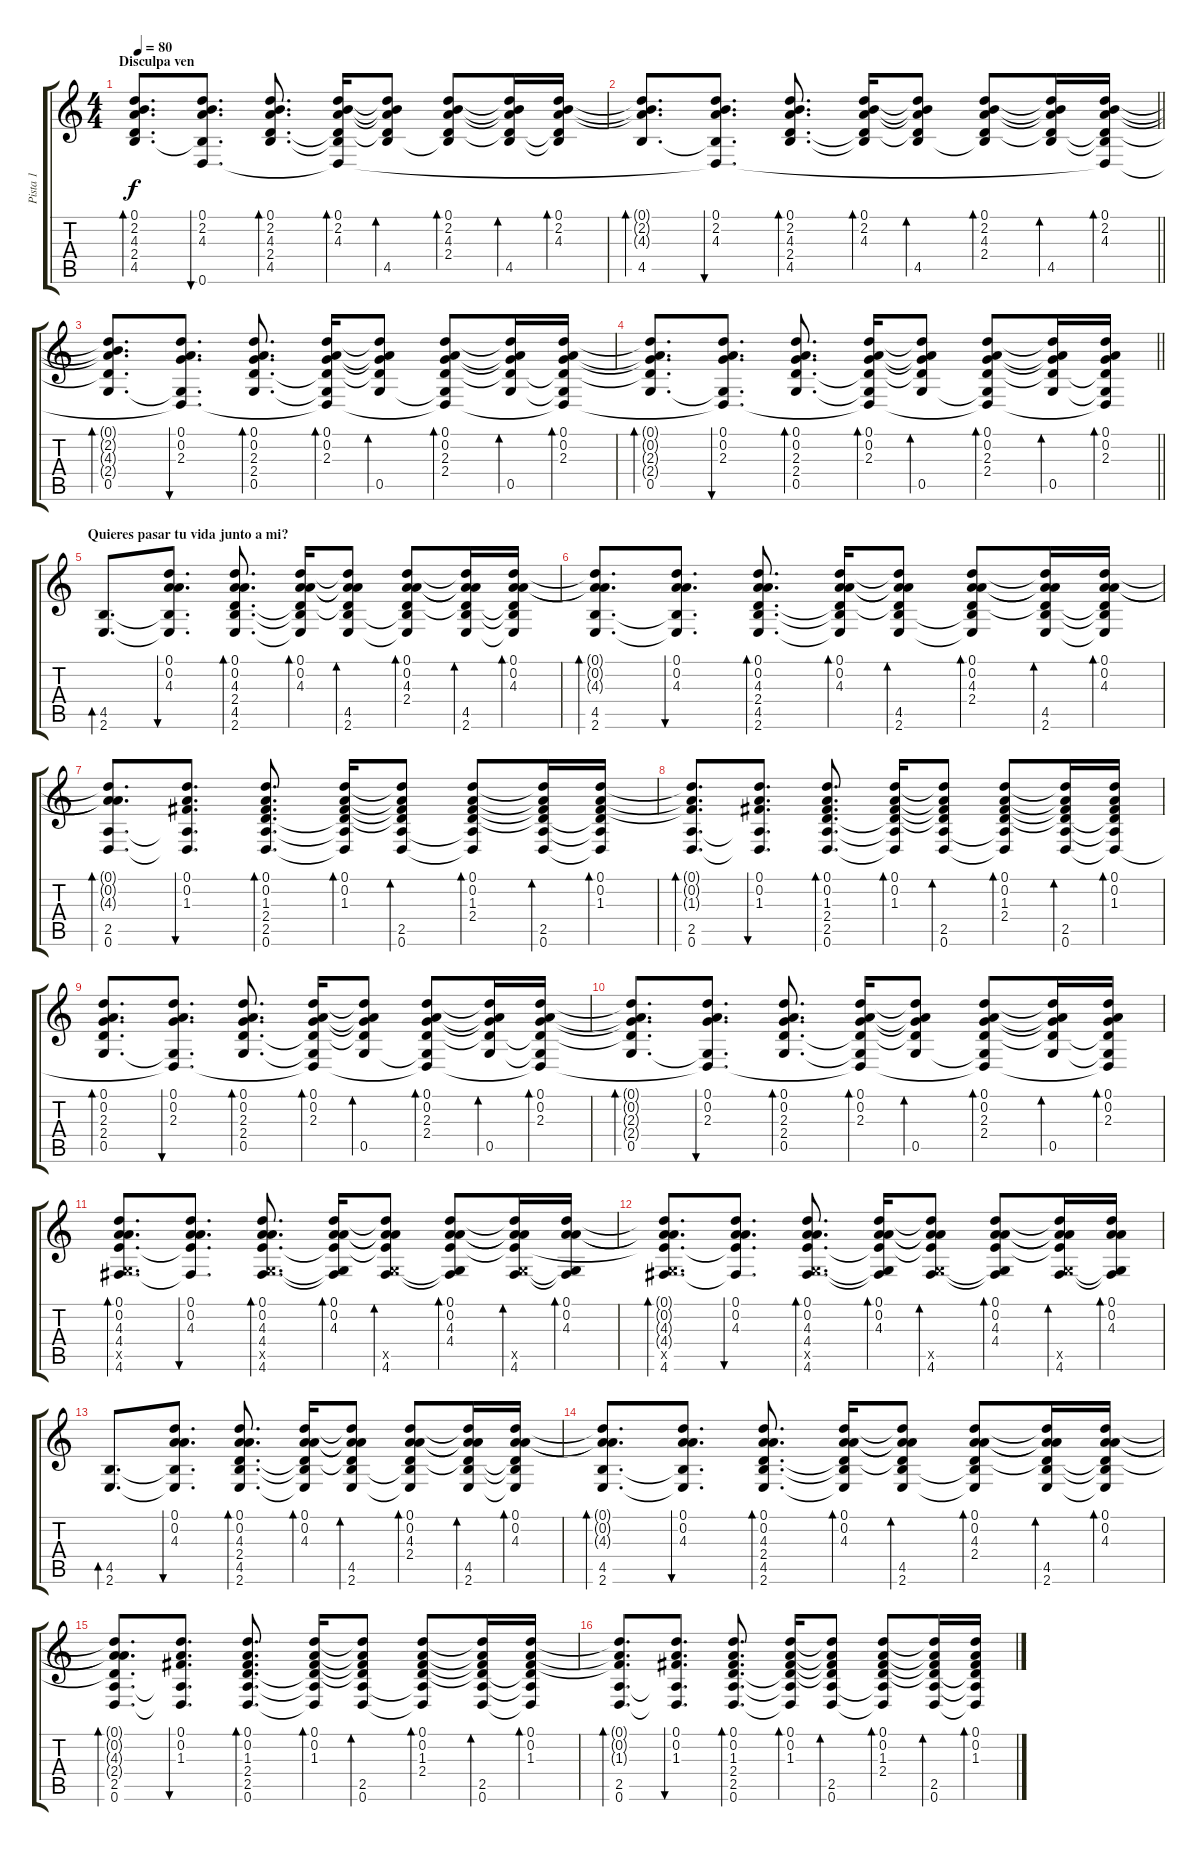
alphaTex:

\track ("Pista 1" "Pista 1") {instrument acousticguitarsteel}
\staff {score tabs}
\tuning (D4 A3 F3 C3 G2 D2) {hide}
\ts (4 4)
\section ("" "Disculpa ven")
\tempo 80
\clef g2
\ks c
(0.1 2.2 4.3 2.4 4.5).8{d bd 60 dy f} (0.1 2.2 4.3 4.5{t} 0.6{t}).8{d bu 60} (0.1 2.2 4.3 2.4 4.5).8{d bd 30} (0.1 2.2 4.3 2.4{t} 4.5{t} 0.6{t}).16{bd 60} (0.1{t} 2.2{t} 4.3{t} 2.4{t} 4.5).8{bd 60} (0.1 2.2 4.3 2.4 4.5{t}).8{bd 30} (0.1{t} 2.2{t} 4.3{t} 2.4{t} 4.5).16{bd 30} (0.1 2.2 4.3 2.4{t} 4.5{t}).16{bd 30} |
\barLineRight lightlight
(0.1{t} 2.2{t} 4.3{t} 4.5).8{d bd 60} (0.1 2.2 4.3 4.5{t} 0.6{t}).8{d bu 60} (0.1 2.2 4.3 2.4 4.5).8{d bd 30} (0.1 2.2 4.3 2.4{t} 4.5{t}).16{bd 60} (0.1{t} 2.2{t} 4.3{t} 2.4{t} 4.5).8{bd 60} (0.1 2.2 4.3 2.4 4.5{t}).8{bd 30} (0.1{t} 2.2{t} 4.3{t} 2.4{t} 4.5).16{bd 30} (0.1 2.2 4.3 2.4{t} 4.5{t} 0.6{t}).16{bd 30} |
(0.1{t} 2.2{t} 4.3{t} 2.4{t} 0.5).8{d bd 60} (0.1 0.2 2.3 0.5{t} 0.6{t}).8{d bu 60} (0.1 0.2 2.3 2.4 0.5).8{d bd 30} (0.1 0.2 2.3 2.4{t} 0.5{t} 0.6{t}).16{bd 60} (0.1{t} 0.2{t} 2.3{t} 2.4{t} 0.5).8{bd 60} (0.1 0.2 2.3 2.4 0.5{t} 0.6{t}).8{bd 30} (0.1{t} 0.2{t} 2.3{t} 2.4{t} 0.5).16{bd 30} (0.1 0.2 2.3 2.4{t} 0.5{t} 0.6{t}).16{bd 30} |
\barLineRight lightlight
(0.1{t} 0.2{t} 2.3{t} 2.4{t} 0.5).8{d bd 60} (0.1 0.2 2.3 0.5{t} 0.6{t}).8{d bu 60} (0.1 0.2 2.3 2.4 0.5).8{d bd 30} (0.1 0.2 2.3 2.4{t} 0.5{t} 0.6{t}).16{bd 60} (0.1{t} 0.2{t} 2.3{t} 2.4{t} 0.5).8{bd 60} (0.1 0.2 2.3 2.4 0.5{t} 0.6{t}).8{bd 30} (0.1{t} 0.2{t} 2.3{t} 2.4{t} 0.5).16{bd 30} (0.1 0.2 2.3 2.4{t} 0.5{t} 0.6{t}).16{bd 30} |
\section ("" "Quieres pasar tu vida junto a mi?")
(4.5 2.6).8{d bd 60} (0.1 0.2 4.3 4.5{t} 2.6{t}).8{d bu 60} (0.1 0.2 4.3 2.4 4.5 2.6).8{d bd 30} (0.1 0.2 4.3 2.4{t} 4.5{t} 2.6{t}).16{bd 60} (0.1{t} 0.2{t} 4.3{t} 2.4{t} 4.5 2.6).8{bd 60} (0.1 0.2 4.3 2.4 4.5{t} 2.6{t}).8{bd 30} (0.1{t} 0.2{t} 4.3{t} 2.4{t} 4.5 2.6).16{bd 30} (0.1 0.2 4.3 2.4{t} 4.5{t} 2.6{t}).16{bd 30} |
(0.1{t} 0.2{t} 4.3{t} 4.5 2.6).8{d bd 60} (0.1 0.2 4.3 4.5{t} 2.6{t}).8{d bu 60} (0.1 0.2 4.3 2.4 4.5 2.6).8{d bd 30} (0.1 0.2 4.3 2.4{t} 4.5{t} 2.6{t}).16{bd 60} (0.1{t} 0.2{t} 4.3{t} 2.4{t} 4.5 2.6).8{bd 60} (0.1 0.2 4.3 2.4 4.5{t} 2.6{t}).8{bd 30} (0.1{t} 0.2{t} 4.3{t} 2.4{t} 4.5 2.6).16{bd 30} (0.1 0.2 4.3 2.4{t} 4.5{t} 2.6{t}).16{bd 30} |
(0.1{t} 0.2{t} 4.3{t} 2.5 0.6).8{d bd 60} (0.1 0.2 1.3 2.5{t} 0.6{t}).8{d bu 60} (0.1 0.2 1.3 2.4 2.5 0.6).8{d bd 30} (0.1 0.2 1.3 2.4{t} 2.5{t} 0.6{t}).16{bd 60} (0.1{t} 0.2{t} 1.3{t} 2.4{t} 2.5 0.6).8{bd 60} (0.1 0.2 1.3 2.4 2.5{t} 0.6{t}).8{bd 30} (0.1{t} 0.2{t} 1.3{t} 2.4{t} 2.5 0.6).16{bd 30} (0.1 0.2 1.3 2.4{t} 2.5{t} 0.6{t}).16{bd 30} |
(0.1{t} 0.2{t} 1.3{t} 2.5 0.6).8{d bd 60} (0.1 0.2 1.3 2.5{t} 0.6{t}).8{d bu 60} (0.1 0.2 1.3 2.4 2.5 0.6).8{d bd 30} (0.1 0.2 1.3 2.4{t} 2.5{t} 0.6{t}).16{bd 60} (0.1{t} 0.2{t} 1.3{t} 2.4{t} 2.5 0.6).8{bd 60} (0.1 0.2 1.3 2.4 2.5{t} 0.6{t}).8{bd 30} (0.1{t} 0.2{t} 1.3{t} 2.4{t} 2.5 0.6).16{bd 30} (0.1 0.2 1.3 2.4{t} 2.5{t} 0.6{t}).16{bd 30} |
(0.1 0.2 2.3 2.4 0.5).8{d bd 60} (0.1 0.2 2.3 0.5{t} 0.6{t}).8{d bu 60} (0.1 0.2 2.3 2.4 0.5).8{d bd 30} (0.1 0.2 2.3 2.4{t} 0.5{t} 0.6{t}).16{bd 60} (0.1{t} 0.2{t} 2.3{t} 2.4{t} 0.5).8{bd 60} (0.1 0.2 2.3 2.4 0.5{t} 0.6{t}).8{bd 30} (0.1{t} 0.2{t} 2.3{t} 2.4{t} 0.5).16{bd 30} (0.1 0.2 2.3 2.4{t} 0.5{t} 0.6{t}).16{bd 30} |
(0.1{t} 0.2{t} 2.3{t} 2.4{t} 0.5).8{d bd 60} (0.1 0.2 2.3 0.5{t} 0.6{t}).8{d bu 60} (0.1 0.2 2.3 2.4 0.5).8{d bd 30} (0.1 0.2 2.3 2.4{t} 0.5{t} 0.6{t}).16{bd 60} (0.1{t} 0.2{t} 2.3{t} 2.4{t} 0.5).8{bd 60} (0.1 0.2 2.3 2.4 0.5{t} 0.6{t}).8{bd 30} (0.1{t} 0.2{t} 2.3{t} 2.4{t} 0.5).16{bd 30} (0.1 0.2 2.3 2.4{t} 0.5{t} 0.6{t}).16{bd 30} |
(0.1 0.2 4.3 4.4 0.5{x} 4.6).8{d bd 60} (0.1 0.2 4.3 4.4{t} 4.6{t}).8{d bu 60} (0.1 0.2 4.3 4.4 0.5{x} 4.6).8{d bd 30} (0.1 0.2 4.3 4.4{t} 0.5{t} 4.6{t}).16{bd 60} (0.1{t} 0.2{t} 4.3{t} 4.4{t} 0.5{x} 4.6).8{bd 60} (0.1 0.2 4.3 4.4 0.5{t} 4.6{t}).8{bd 30} (0.1{t} 0.2{t} 4.3{t} 4.4{t} 0.5{x} 4.6).16{bd 30} (0.1 0.2 4.3 0.5{t} 4.6{t}).16{bd 30} |
(0.1{t} 0.2{t} 4.3{t} 4.4{t} 0.5{x} 4.6).8{d bd 60} (0.1 0.2 4.3 4.4{t} 4.6{t}).8{d bu 60} (0.1 0.2 4.3 4.4 0.5{x} 4.6).8{d bd 30} (0.1 0.2 4.3 4.4{t} 0.5{t} 4.6{t}).16{bd 60} (0.1{t} 0.2{t} 4.3{t} 4.4{t} 0.5{x} 4.6).8{bd 60} (0.1 0.2 4.3 4.4 0.5{t} 4.6{t}).8{bd 30} (0.1{t} 0.2{t} 4.3{t} 4.4{t} 0.5{x} 4.6).16{bd 30} (0.1 0.2 4.3 0.5{t} 4.6{t}).16{bd 30} |
(4.5 2.6).8{d bd 60} (0.1 0.2 4.3 4.5{t} 2.6{t}).8{d bu 60} (0.1 0.2 4.3 2.4 4.5 2.6).8{d bd 30} (0.1 0.2 4.3 2.4{t} 4.5{t} 2.6{t}).16{bd 60} (0.1{t} 0.2{t} 4.3{t} 2.4{t} 4.5 2.6).8{bd 60} (0.1 0.2 4.3 2.4 4.5{t} 2.6{t}).8{bd 30} (0.1{t} 0.2{t} 4.3{t} 2.4{t} 4.5 2.6).16{bd 30} (0.1 0.2 4.3 2.4{t} 4.5{t} 2.6{t}).16{bd 30} |
(0.1{t} 0.2{t} 4.3{t} 4.5 2.6).8{d bd 60} (0.1 0.2 4.3 4.5{t} 2.6{t}).8{d bu 60} (0.1 0.2 4.3 2.4 4.5 2.6).8{d bd 30} (0.1 0.2 4.3 2.4{t} 4.5{t} 2.6{t}).16{bd 60} (0.1{t} 0.2{t} 4.3{t} 2.4{t} 4.5 2.6).8{bd 60} (0.1 0.2 4.3 2.4 4.5{t} 2.6{t}).8{bd 30} (0.1{t} 0.2{t} 4.3{t} 2.4{t} 4.5 2.6).16{bd 30} (0.1 0.2 4.3 2.4{t} 4.5{t} 2.6{t}).16{bd 30} |
(0.1{t} 0.2{t} 4.3{t} 2.4{t} 2.5 0.6).8{d bd 60} (0.1 0.2 1.3 2.5{t} 0.6{t}).8{d bu 60} (0.1 0.2 1.3 2.4 2.5 0.6).8{d bd 30} (0.1 0.2 1.3 2.4{t} 2.5{t} 0.6{t}).16{bd 60} (0.1{t} 0.2{t} 1.3{t} 2.4{t} 2.5 0.6).8{bd 60} (0.1 0.2 1.3 2.4 2.5{t} 0.6{t}).8{bd 30} (0.1{t} 0.2{t} 1.3{t} 2.4{t} 2.5 0.6).16{bd 30} (0.1 0.2 1.3 2.4{t} 2.5{t} 0.6{t}).16{bd 30} |
(0.1{t} 0.2{t} 1.3{t} 2.5 0.6).8{d bd 60} (0.1 0.2 1.3 2.5{t} 0.6{t}).8{d bu 60} (0.1 0.2 1.3 2.4 2.5 0.6).8{d bd 30} (0.1 0.2 1.3 2.4{t} 2.5{t} 0.6{t}).16{bd 60} (0.1{t} 0.2{t} 1.3{t} 2.4{t} 2.5 0.6).8{bd 60} (0.1 0.2 1.3 2.4 2.5{t} 0.6{t}).8{bd 30} (0.1{t} 0.2{t} 1.3{t} 2.4{t} 2.5 0.6).16{bd 30} (0.1 0.2 1.3 2.4{t} 2.5{t} 0.6{t}).16{bd 30}
